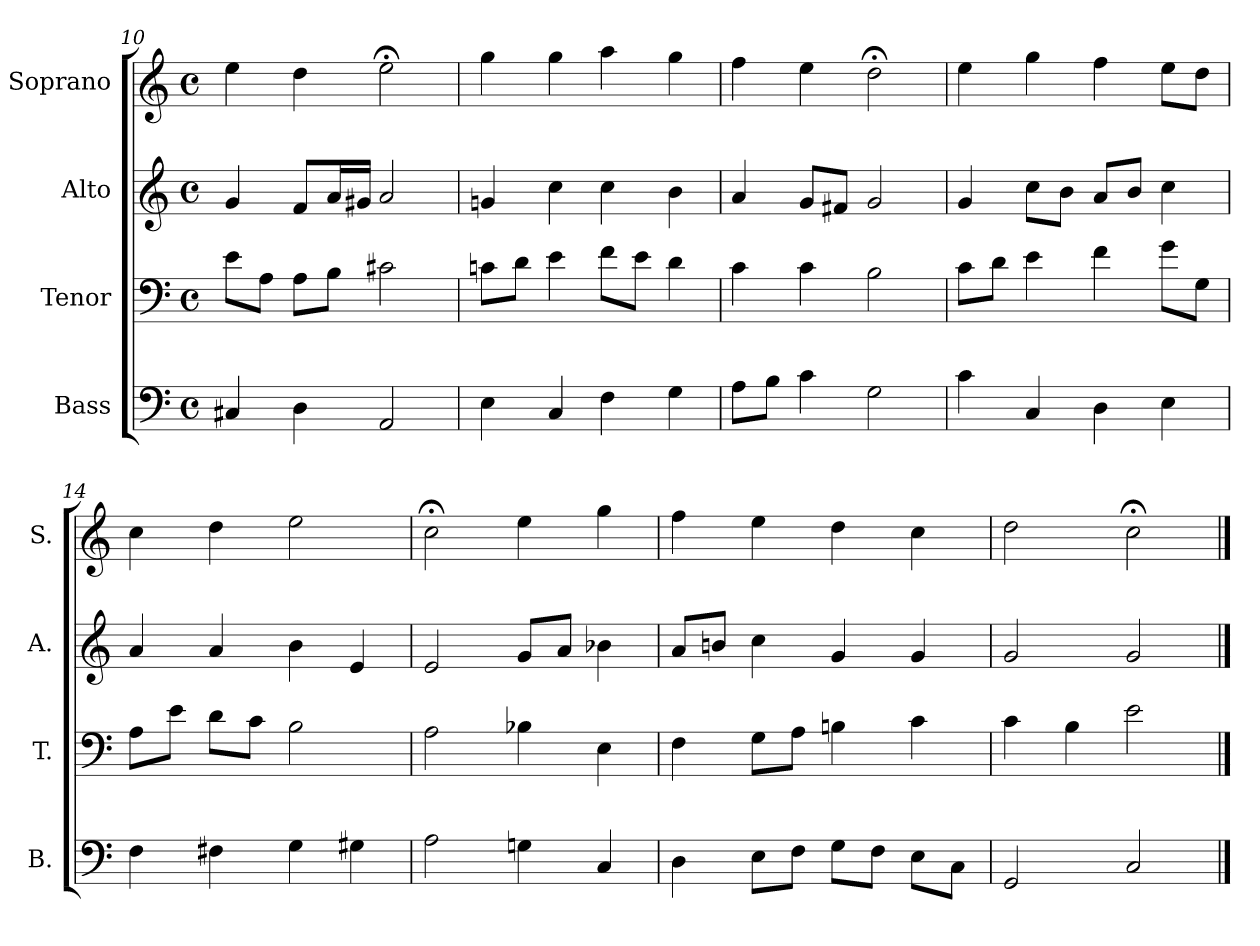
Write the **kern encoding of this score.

**kern	**kern	**kern	**kern
*part4	*part3	*part2	*part1
*staff4	*staff3	*staff2	*staff1
*I"Bass	*I"Tenor	*I"Alto	*I"Soprano
*I'B.	*I'T.	*I'A.	*I'S.
*clefF4	*clefF4	*clefG2	*clefG2
*k[]	*k[]	*k[]	*k[]
*C:	*C:	*C:	*C:
*M4/4	*M4/4	*M4/4	*M4/4
*met(c)	*met(c)	*met(c)	*met(c)
=10	=10	=10	=10
4C#X/	8e\L	4g/	4ee\
.	8A\J	.	.
4D\	8A\L	8f/L	4dd\
.	8B\J	16a/L	.
.	.	16g#X/JJ	.
2AA/	2c#X\	2a/	2ee;<\
=11	=11	=11	=11
4E\	8cn\L	4gn/	4gg\
.	8d\J	.	.
4C/	4e\	4cc\	4gg\
4F\	8f\L	4cc\	4aa\
.	8e\J	.	.
4G\	4d\	4b\	4gg\
=12	=12	=12	=12
8A\L	4c\	4a/	4ff\
8B\J	.	.	.
4c\	4c\	8g/L	4ee\
.	.	8f#X/J	.
2G\	2B\	2g/	2dd;<\
!!LO:PB:g=z
=13	=13	=13	=13
4c\	8c\L	4g/	4ee\
.	8d\J	.	.
4C/	4e\	8cc\L	4gg\
.	.	8b\J	.
4D\	4f\	8a/L	4ff\
.	.	8b/J	.
4E\	8g\L	4cc\	8ee\L
.	8G\J	.	8dd\J
=14	=14	=14	=14
4F\	8A\L	4a/	4cc\
.	8e\J	.	.
4F#X\	8d\L	4a/	4dd\
.	8c\J	.	.
4G\	2B\	4b\	2ee\
4G#X\	.	4e/	.
=15	=15	=15	=15
2A\	2A\	2e/	2cc;<\
4Gn\	4B-X\	8g/L	4ee\
.	.	8a/J	.
4C/	4E\	4b-X\	4gg\
=16	=16	=16	=16
4D\	4F\	8a/L	4ff\
.	.	8bn/J	.
8E\L	8G\L	4cc\	4ee\
8F\J	8A\J	.	.
8G\L	4Bn\	4g/	4dd\
8F\J	.	.	.
8E\L	4c\	4g/	4cc\
8C\J	.	.	.
=17	=17	=17	=17
2GG/	4c\	2g/	2dd\
.	4B\	.	.
2C/	2e\	2g/	2cc;<\
==	==	==	==
*-	*-	*-	*-
